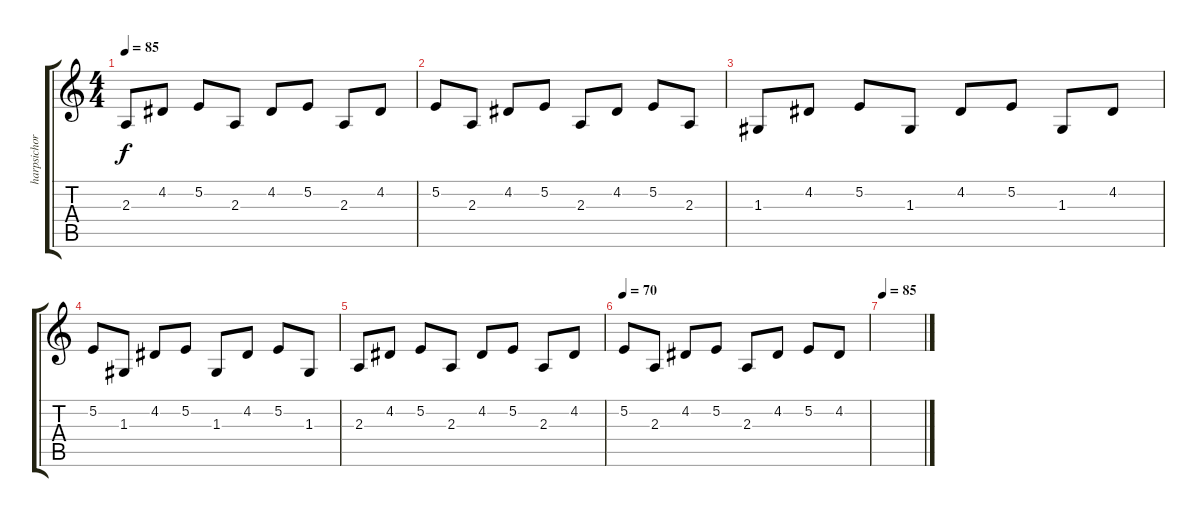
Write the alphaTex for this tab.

\track ("harpsichord" "harpsichor") {instrument harpsichord}
\staff {score tabs}
\tuning (E4 B3 G3 D3 A2 E2) {hide}
\ts (4 4)
\tempo 85
\clef g2
\ks c
2.3.8{dy f} 4.2.8 5.2.8 2.3.8 4.2.8 5.2.8 2.3.8 4.2.8 |
5.2.8 2.3.8 4.2.8 5.2.8 2.3.8 4.2.8 5.2.8 2.3.8 |
1.3.8 4.2.8 5.2.8 1.3.8 4.2.8 5.2.8 1.3.8 4.2.8 |
5.2.8 1.3.8 4.2.8 5.2.8 1.3.8 4.2.8 5.2.8 1.3.8 |
2.3.8 4.2.8 5.2.8 2.3.8 4.2.8 5.2.8 2.3.8 4.2.8 |
\tempo 70
5.2.8 2.3.8 4.2.8 5.2.8 2.3.8 4.2.8 5.2.8 4.2.8 |
\tempo 85
